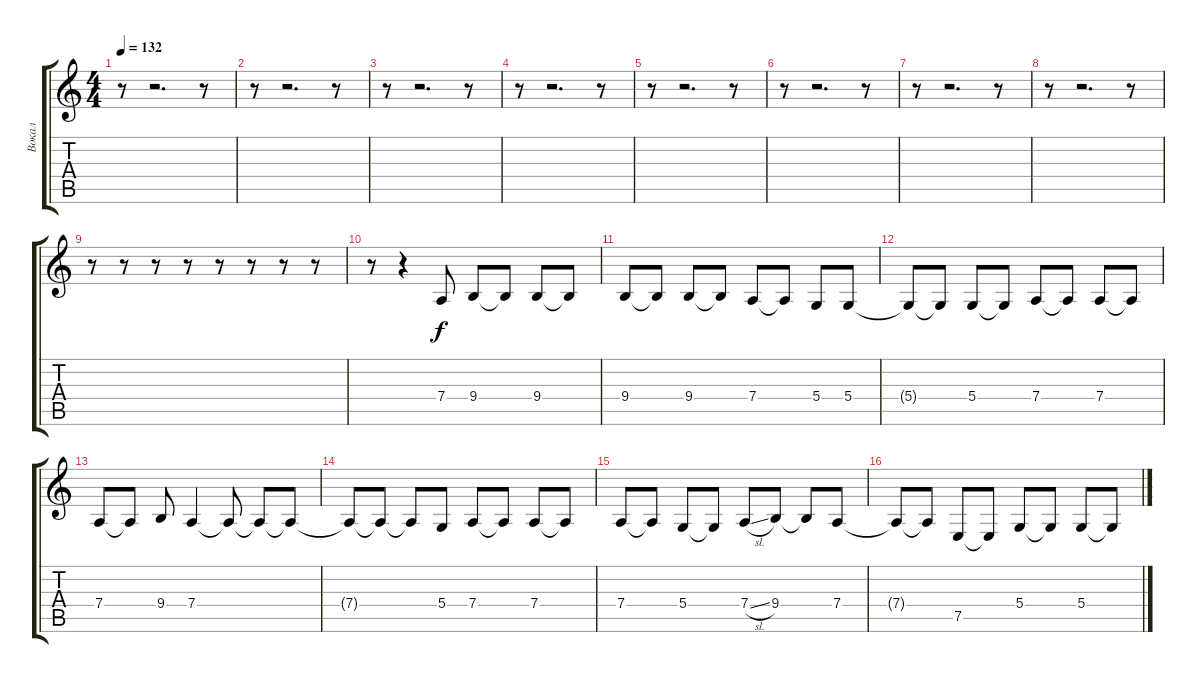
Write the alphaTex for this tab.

\track ("Вокал" "Вокал") {instrument oboe}
\staff {score tabs}
\tuning (E4 B3 G3 D3 A2 E2) {hide}
\ts (4 4)
\tempo 132
\clef g2
\ks c
r.8{dy f} r.2{d} r.8 |
r.8 r.2{d} r.8 |
r.8 r.2{d} r.8 |
r.8 r.2{d} r.8 |
r.8 r.2{d} r.8 |
r.8 r.2{d} r.8 |
r.8 r.2{d} r.8 |
r.8 r.2{d} r.8 |
r.8 r.8 r.8 r.8 r.8 r.8 r.8 r.8 |
r.8 r.4 7.4.8{volume 16} 9.4.8 9.4{t}.8 9.4.8 9.4{t}.8 |
9.4.8 9.4{t}.8 9.4.8 9.4{t}.8 7.4.8 7.4{t}.8 5.4.8 5.4.8 |
5.4{t}.8 5.4{t}.8 5.4.8 5.4{t}.8 7.4.8 7.4{t}.8 7.4.8 7.4{t}.8 |
7.4.8 7.4{t}.8 9.4.8 7.4.4 7.4{t}.8 7.4{t}.8 7.4{t}.8 |
7.4{t}.8 7.4{t}.8 7.4{t}.8 5.4.8 7.4.8 7.4{t}.8 7.4.8 7.4{t}.8 |
7.4.8 7.4{t}.8 5.4.8 5.4{t}.8 7.4{sl}.8 9.4.8 9.4{t}.8 7.4.8 |
7.4{t}.8 7.4{t}.8 7.5.8 7.5{t}.8 5.4.8 5.4{t}.8 5.4.8 5.4{t}.8
